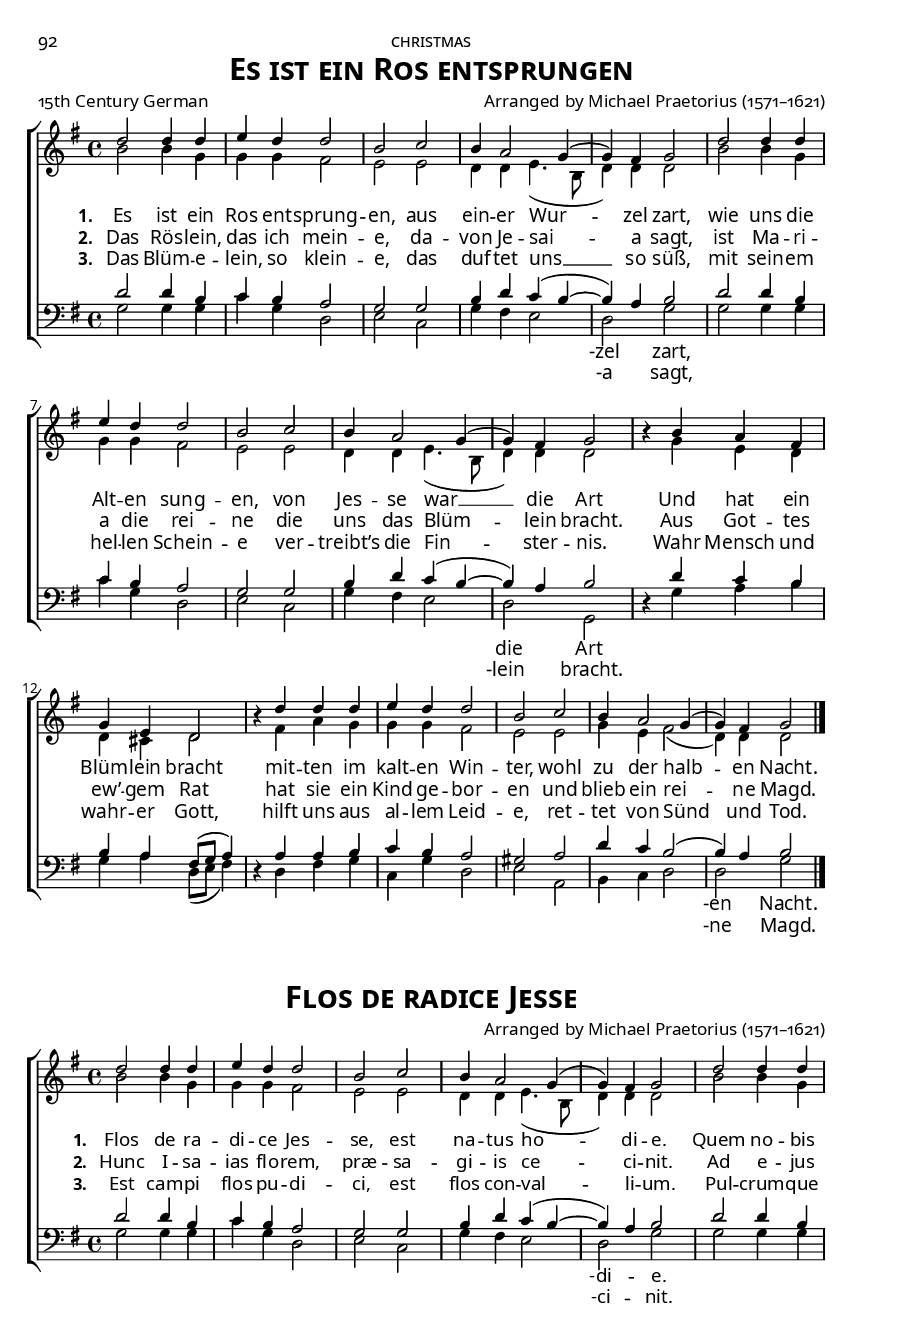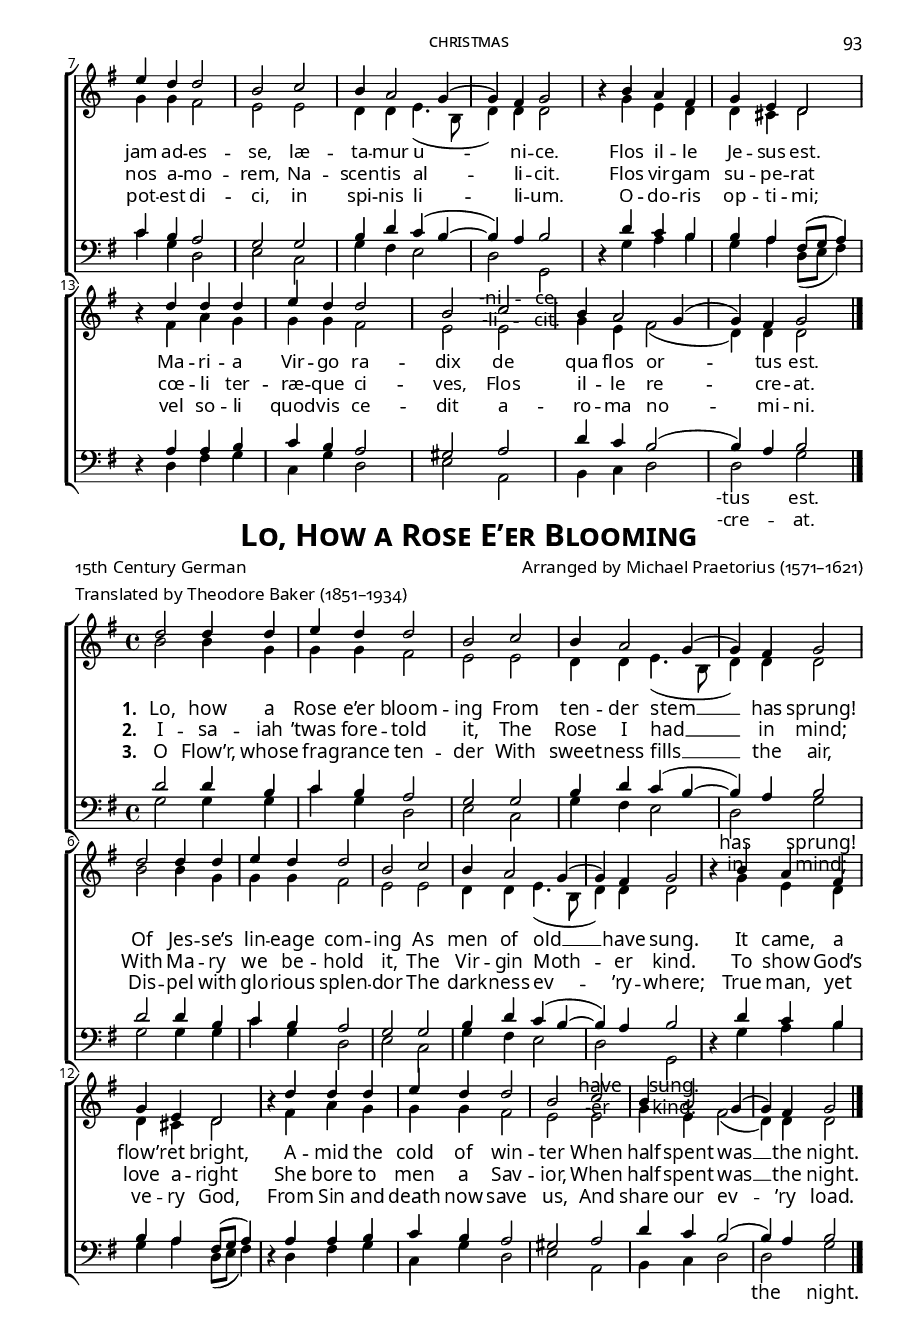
\version "2.14.2"
\include "util.ly"
\header {
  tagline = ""%\markup { "from" \concat{\italic "HymnsAndCarolsOfChristmas.com"}}
}
\paper {
  print-all-headers = ##t
  paper-height = 9\in
  paper-width = 6\in
  indent = 0\in
  %system-system-spacing = #'((basic-distance . 10) (padding . 0))
  system-system-spacing =
    #'((basic-distance . 0)
       (minimum-distance . 0)
       (padding . -12)
       (stretchability . 100))
  %markup-system-spacing =
  %  #'((basic-distance . 0)
  %     (minimum-distance . 0)
  %     (padding . -5)
  %     (stretchability . 100))
  score-markup-spacing =
    #'((basic-distance . 0)
       (minimum-distance . 0)
       (padding . -2)
       (stretchability . 100))
%{IF_LESSER
  markup-system-spacing #'stretchability = 50
  top-markup-spacing #'stretchability = 30
  last-bottom-spacing #'stretchability = 60
%}%END_IF_LESSER
  ragged-last-bottom = ##f
  ragged-bottom = ##f
  two-sided = ##t
  inner-margin = 0.5\in
  outer-margin = 0.25\in
  top-margin = 0.25\in
  bottom-margin = 0.25\in
  first-page-number = #092
  print-first-page-number = ##t
  headerLine = \markup{\override #'(font-name . "Garamond Premier Pro") \smallCapsOldStyle"christmas"}
  oddHeaderMarkup = \markup\fill-line{
     \override #'(font-name . "Garamond Premier Pro")\abs-fontsize #8.5
     \combine 
        \fill-line{"" \on-the-fly #print-page-number-check-first
        \oldStylePageNum""
        }
        \fill-line{\headerLine}
  }
  evenHeaderMarkup = \markup {
     \override #'(font-name . "Garamond Premier Pro")\abs-fontsize #8.5
     \combine
        \on-the-fly #print-page-number-check-first
        \oldStylePageNum""
        \fill-line{\headerLine}
  }
}
#(set-global-staff-size 15) \paper{ #(define fonts (make-pango-font-tree "GoudyOlSt BT" "Garamond Premier Pro" "Garamond Premier Pro" (/ 15 20))) }
global = {
  \key g \major
  \time 4/4
  \override DynamicLineSpanner #'staff-padding = #0.0
  \override DynamicLineSpanner #'Y-extent = #'(-1 . 1)
}

sopMusic = \relative c'' {
  d2 d4 d |
  e d d2 |
  b c |
  b4 a2 g4( |
  
  g) fis g2 |
  d' d4 d |
  e d d2 |
  b c |
  
  b4 a2 g4( |
  g) fis g2 |
  b4\rest b4 a fis |
  g e d2 |
  
  b'4\rest d4 d d |
  e d d2 |
  b c |
  b4\! a2 g4( |
  g) fis g2 \bar "|."
}
sopWords = \lyricmode {
  
}

altoMusic = \relative c'' {
  b2 b4 g |
  g g fis2 |
  e e |
  d4 d e4.( b8 |
  
  d4) d4 d2 |
  b'2 b4 g |
  g g fis2 |
  e e |
  
  d4 d e4.( b8 |
  d4) d d2 |
  s4 g e d |
  d cis d2 |
  
  s4 fis a g |
  g g fis2 |
  e e |
  g4 e fis2( |
  d4) d d2 \bar "|."
}
altoWords = \lyricmode {
  \dropLyricsV
  \set stanza = #"1. "
  Es ist ein Ros ent -- sprung -- en,
  aus ein -- er Wur -- zel zart,
  wie uns die Alt -- en sung -- en,
  von Jes -- se war __ die Art
  Und hat ein Blüm -- lein bracht
  mit -- ten im kalt -- en Win -- ter,
  wohl zu der halb -- en Nacht.
}
altoWordsII = \lyricmode {
  \dropLyricsV
  \set stanza = #"2. "
  Das Rös -- lein, das ich mein -- e,
  da -- von Je -- sai -- a sagt,
  ist Ma -- ri -- a die rei -- ne
  die uns das Blüm -- lein bracht.
  Aus Got -- tes ew’ -- gem Rat
  hat sie ein Kind ge -- bor -- en
  und blieb ein rei -- ne Magd.
}
altoWordsIII = \lyricmode {
  \dropLyricsV
  \set stanza = #"3. "
  Das Blüm -- e -- lein, so klein -- e,
  das duf -- tet uns __ so süß,
  mit sein -- em hel -- len Schein -- e
  ver -- treibt’s die Fin -- ster -- nis.
  Wahr Mensch und wahr -- er Gott,
  hilft uns aus al -- lem Leid -- e,
  ret -- tet von Sünd und Tod.
}
altoWordsIV = \lyricmode {
}
altoWordsV = \lyricmode {
}
altoWordsVI = \lyricmode {
}
tenorMusic = \relative c' {
  d2 d4 b |
  c b a2 |
  g g |
  b4 d c( b~ |
  
  b) a b2 |
  d d4 b |
  c b a2 |
  g g |
  
  b4 d c( b~ |
  b) a b2 |
  s4 d4 c b |
  b a fis8[( g] a4) |
  
  s4 a4 a b |
  c b a2 |
  gis a |
  d4 c b2( |
  b4) a b2 \bar "|."
}
tenorWords = \lyricmode {

}

bassMusic = \relative c {
  g'2 g4 g |
  c g d2 |
  e c |
  g'4 fis e2 |
  
  d2 g |
  g g4 g |
  c g d2 |
  e c |
  
  g'4 fis e2 |
  d g, |
  d'4\rest g a b |
  g a d,8[( e] fis4) |
  
  d4\rest d fis g |
  c, g' d2 |
  e a, |
  b4 c d2 |
  d g \bar "|."
}
bassWords = \lyricmode {
  \repeat unfold 11 { \skip 1 }
  -zel zart,
  \repeat unfold 11 { \skip 1 }
  die Art
  \repeat unfold 17 { \skip 1 }
  -en Nacht.
}
bassWordsII = \lyricmode {
  \repeat unfold 11 { \skip 1 }
  -a sagt,
  \repeat unfold 11 { \skip 1 }
  -lein bracht.
  \repeat unfold 17 { \skip 1 }
  -ne Magd.
}
bassWordsIII = \lyricmode {
  \repeat unfold 11 { \skip 1 }
  so süß,
  \repeat unfold 11 { \skip 1 }
  -ster -- nis.
  \repeat unfold 17 { \skip 1 }
  und Tod.
}

pianoRH = \relative c' {
  
}
pianoLH = \relative c' {
  
}

\score {
  <<
   \new ChoirStaff <<
%    \new Lyrics = sopranos \with { \override VerticalAxisGroup #'nonstaff-relatedstaff-spacing = #'((basic-distance . 1)) }
    \new Staff = women <<
      \new Voice = "sopranos" { \voiceOne << \global \sopMusic >> }
      \new Voice = "altos" { \voiceTwo << \global \altoMusic >> }
    >>
    \new Lyrics \with { alignAboveContext = #"women" \override VerticalAxisGroup #'nonstaff-relatedstaff-spacing = #'((basic-distance . 1))} \lyricsto "sopranos" \sopWords
    \new Lyrics = "altosVI"  \with { alignBelowContext = #"women" } \lyricsto "altos" \altoWordsVI
    \new Lyrics = "altosV"  \with { alignBelowContext = #"women" } \lyricsto "altos" \altoWordsV
    \new Lyrics = "altosIV"  \with { alignBelowContext = #"women" } \lyricsto "altos" \altoWordsIV
    \new Lyrics = "altosIII"  \with { alignBelowContext = #"women" } \lyricsto "altos" \altoWordsIII
    \new Lyrics = "altosII"  \with { alignBelowContext = #"women" } \lyricsto "altos" \altoWordsII
    \new Lyrics = "altos"  \with { alignBelowContext = #"women" \override VerticalAxisGroup #'nonstaff-relatedstaff-spacing = #'((basic-distance . 1)) } \lyricsto "altos" \altoWords
   \new Staff = men <<
      \clef bass
      \new Voice = "tenors" { \voiceOne << \global \tenorMusic >> }
      \new Voice = "basses" { \voiceTwo << \global \bassMusic >> }
    >>
    \new Lyrics \with { alignAboveContext = #"men" \override VerticalAxisGroup #'nonstaff-relatedstaff-spacing = #'((padding . 0.2)) } \lyricsto "tenors" \tenorWords
%{IF_LESSER
    \new Lyrics \with { alignBelowContext = #"men" \override VerticalAxisGroup #'nonstaff-relatedstaff-spacing = #'((basic-distance . 1)(padding . 0.2)) } \lyricsto "basses" \bassWordsIII
%}%END_IF_LESSER
    \new Lyrics \with { alignBelowContext = #"men" \override VerticalAxisGroup #'nonstaff-relatedstaff-spacing = #'((basic-distance . 1)(padding . 0.2)) } \lyricsto "basses" \bassWordsII
    \new Lyrics \with { alignBelowContext = #"men" \override VerticalAxisGroup #'nonstaff-relatedstaff-spacing = #'((basic-distance . 1)(padding . 0.2)) } \lyricsto "basses" \bassWords
  >>
%    \new PianoStaff << \new Staff { \new Voice { \pianoRH } } \new Staff { \clef "bass" \pianoLH } >>
  >>
  \layout {
    %#(layout-set-staff-size 15)
    %#(define fonts (make-pango-font-tree "GoudyOlSt BT" "Garamond Premier Pro" "Garamond Premier Pro" (/ 15 20)))
    \context {
      \Score
      %\override SpacingSpanner #'base-shortest-duration = #(ly:make-moment 1 8)
      %\override SpacingSpanner #'common-shortest-duration = #(ly:make-moment 1 4)
    }
    \context {
      % Remove all empty staves
      % \Staff \RemoveEmptyStaves \override VerticalAxisGroup #'remove-first = ##t
    }
    \context {
      \Lyrics
      \override LyricText #'X-offset = #center-on-word
    }
  }
  \header {
    title = \markup{\override #'(font-name . "Garamond Premier Pro Semibold"){ \abs-fontsize #15 \smallCapsOldStyle"Es ist ein Ros entsprungen"}}
    poet = \markup\oldStyleNum"15th Century German"
    composer = \markup\oldStyleNum"Arranged by Michael Praetorius (1571–1621)"
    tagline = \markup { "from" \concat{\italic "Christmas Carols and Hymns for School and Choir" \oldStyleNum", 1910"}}
  }
}








%IF_NOT_LESSER
global = {
  \key g \major
  \time 4/4
  \override DynamicLineSpanner #'staff-padding = #0.0
  \override DynamicLineSpanner #'Y-extent = #'(-1 . 1)
}

sopMusic = \relative c'' {
  d2 d4 d |
  e d d2 |
  b c |
  b4 a2 g4( |
  
  g) fis g2 |
  d' d4 d |
  e d d2 |
  b c |
  
  b4 a2 g4( |
  g) fis g2 |
  b4\rest b4 a fis |
  g e d2 |
  
  b'4\rest d4 d d |
  e d d2 |
  b c |
  b4 a2 g4( |
  g) fis g2 \bar "|."
}
sopWords = \lyricmode {
  
}

altoMusic = \relative c'' {
  b2 b4 g |
  g g fis2 |
  e e |
  d4 d e4.( b8 |
  
  d4) d4 d2 |
  b'2 b4 g |
  g g fis2 |
  e e |
  
  d4 d e4.( b8 |
  d4) d d2 |
  s4 g e d |
  d cis d2 |
  
  s4 fis a g |
  g g fis2 |
  e e |
  g4 e fis2( |
  d4) d d2 \bar "|."
}
altoWords = \lyricmode {
  \dropLyricsV
  \set stanza = #"1. "
  Flos de ra -- di -- ce Jes -- se, est na -- tus ho -- di -- e.
  Quem no -- bis jam ad -- es -- se, læ -- ta -- mur u -- ni -- ce.
  Flos il -- le Je -- sus est.
  Ma -- ri -- a Vir -- go ra -- dix de qua flos or -- tus est.
}
altoWordsII = \lyricmode {
  \dropLyricsV
  \set stanza = #"2. "
  Hunc I -- sa -- ias flo -- rem, præ -- sa -- gi -- is ce -- ci -- nit.
  Ad e -- jus nos a -- mo -- rem, Na -- scen -- tis al -- li -- cit.
  Flos vir -- gam su -- pe -- rat
  cœ -- li ter -- ræ -- que ci -- ves, Flos il -- le re -- cre -- at.
}
altoWordsIII = \lyricmode {
  \dropLyricsV
  \set stanza = #"3. "
  Est cam -- pi flos pu -- di -- ci, est flos con -- val -- li -- um.
  Pul -- crum -- que pot -- est di -- ci, in spi -- nis li -- li -- um.
  O -- do -- ris op -- ti -- mi;
  vel so -- li quod -- vis ce -- dit a -- ro -- ma no -- mi -- ni.
}
altoWordsIV = \lyricmode {
  \set stanza = #"4. "
%  Hic su -- o flos o -- do -- re, fi -- de -- les at -- tra -- hit. 
%  Di -- vi -- no mox a -- mo -- re, at -- trac -- tos im -- bu -- it.
%  O flos o gra -- ti -- a:
%  ad te sus -- pi -- ro, de te me sa -- ti -- a.
}
altoWordsV = \lyricmode {
}
altoWordsVI = \lyricmode {
}
tenorMusic = \relative c' {
  d2 d4 b |
  c b a2 |
  g g |
  b4 d c( b~ |
  
  b) a b2 |
  d d4 b |
  c b a2 |
  g g |
  
  b4 d c( b~ |
  b) a b2 |
  s4 d4 c b |
  b a fis8[( g] a4) |
  
  s4 a4 a b |
  c b a2 |
  gis a |
  d4 c b2( |
  b4) a b2 \bar "|."
}
tenorWords = \lyricmode {

}

bassMusic = \relative c {
  g'2 g4 g |
  c g d2 |
  e c |
  g'4 fis e2 |
  
  d2 g |
  g g4 g |
  c g d2 |
  e c |
  
  g'4 fis e2 |
  d g, |
  d'4\rest g a b |
  g a d,8[( e] fis4) |
  
  d4\rest d fis g |
  c, g' d2 |
  e a, |
  b4 c d2 |
  d g \bar "|."
}
bassWords = \lyricmode {
  \repeat unfold 11 { \skip 1 }
  -di -- e.
  \repeat unfold 11 { \skip 1 }
  -ni -- ce.
  \repeat unfold 17 { \skip 1 }
  -tus est.
}
bassWordsII = \lyricmode {
  \repeat unfold 11 { \skip 1 }
  -ci -- nit.
  \repeat unfold 11 { \skip 1 }
  -li -- cit.
  \repeat unfold 17 { \skip 1 }
  -cre -- at.
}

pianoRH = \relative c' {
  
}
pianoLH = \relative c' {
  
}

\score {
  <<
   \new ChoirStaff <<
%    \new Lyrics = sopranos \with { \override VerticalAxisGroup #'nonstaff-relatedstaff-spacing = #'((basic-distance . 1)) }
    \new Staff = women <<
      \new Voice = "sopranos" { \voiceOne << \global \sopMusic >> }
      \new Voice = "altos" { \voiceTwo << \global \altoMusic >> }
    >>
    \new Lyrics \with { alignAboveContext = #"women" \override VerticalAxisGroup #'nonstaff-relatedstaff-spacing = #'((basic-distance . 1))} \lyricsto "sopranos" \sopWords
    \new Lyrics = "altosVI"  \with { alignBelowContext = #"women" } \lyricsto "altos" \altoWordsVI
    \new Lyrics = "altosV"  \with { alignBelowContext = #"women" } \lyricsto "altos" \altoWordsV
    \new Lyrics = "altosIV"  \with { alignBelowContext = #"women" } \lyricsto "altos" \altoWordsIV
    \new Lyrics = "altosIII"  \with { alignBelowContext = #"women" } \lyricsto "altos" \altoWordsIII
    \new Lyrics = "altosII"  \with { alignBelowContext = #"women" } \lyricsto "altos" \altoWordsII
    \new Lyrics = "altos"  \with { alignBelowContext = #"women" \override VerticalAxisGroup #'nonstaff-relatedstaff-spacing = #'((basic-distance . 1)) } \lyricsto "altos" \altoWords
   \new Staff = men <<
      \clef bass
      \new Voice = "tenors" { \voiceOne << \global \tenorMusic >> }
      \new Voice = "basses" { \voiceTwo << \global \bassMusic >> }
    >>
    \new Lyrics \with { alignAboveContext = #"men" \override VerticalAxisGroup #'nonstaff-relatedstaff-spacing = #'((basic-distance . 1)(padding . 0.2)) } \lyricsto "tenors" \tenorWords
    \new Lyrics \with { alignBelowContext = #"men" \override VerticalAxisGroup #'nonstaff-relatedstaff-spacing = #'((basic-distance . 1)(padding . 0.2)) } \lyricsto "basses" \bassWordsII
    \new Lyrics \with { alignBelowContext = #"men" \override VerticalAxisGroup #'nonstaff-relatedstaff-spacing = #'((basic-distance . 1)(padding . 0.2)) } \lyricsto "basses" \bassWords
  >>
%    \new PianoStaff << \new Staff { \new Voice { \pianoRH } } \new Staff { \clef "bass" \pianoLH } >>
  >>
  \layout {
    #(define fonts (make-pango-font-tree "GoudyOlSt BT" "Garamond Premier Pro" "Garamond Premier Pro" (/ 14.6 20)))
    \context {
      \Score
      \override SpacingSpanner #'base-shortest-duration = #(ly:make-moment 1 2)
      \override SpacingSpanner #'common-shortest-duration = #(ly:make-moment 1 2)
    }
    \context {
      % Remove all empty staves
      % \Staff \RemoveEmptyStaves \override VerticalAxisGroup #'remove-first = ##t
    }
%6.14g    \context { \Lyrics \override LyricText #'font-size = #0.6 }
%6x9 \context {\Lyrics\override LyricText #'font-size = #1.2 }
    \context {
      \Lyrics
      \override LyricText #'X-offset = #center-on-word
    }
  }
  \header {
    title = \markup{\override #'(font-name . "Garamond Premier Pro Semibold"){ \abs-fontsize #15 \smallCapsOldStyle"Flos de radice Jesse"}}
    composer = \markup\oldStyleNum"Arranged by Michael Praetorius (1571–1621)"
    %tagline = \markup { "from" \italic {HymnsAndCarolsOfChristmas.com}}
  }
}
%END_IF_NOT_LESSER







global = {
  \key g \major
  \time 4/4
  \override DynamicLineSpanner #'staff-padding = #0.0
  \override DynamicLineSpanner #'Y-extent = #'(-1 . 1)
}

sopMusic = \relative c'' {
  d2 d4 d |
  e d d2 |
  b c |
  b4 a2 g4( |
  
  g) fis g2 |
  d' d4 d |
  e d d2 |
  b c |
  
  b4 a2 g4( |
  g) fis g2 |
  b4\rest b4 a fis |
  g e d2 |
  
  b'4\rest d4 d d |
  e d d2 |
  b c |
  b4 a2 g4( |
  g) fis g2 \bar "|."
}
sopWords = \lyricmode {
  
}

altoMusic = \relative c'' {
  b2 b4 g |
  g g fis2 |
  e e |
  d4 d e4.( b8 |
  
  d4) d4 d2 |
  b'2 b4 g |
  g g fis2 |
  e e |
  
  d4 d e4.( b8 |
  d4) d d2 |
  s4 g e d |
  d cis d2 |
  
  s4 fis a g |
  g g fis2 |
  e e |
  g4 e fis2( |
  d4) d d2 \bar "|."
}
altoWords = \lyricmode {
  \dropLyricsV
  \set stanza = #"1. "
  Lo, how a Rose e’er bloom -- ing
  From ten -- der stem __ has sprung!
  Of Jes -- se’s lin -- eage com -- ing
  As men of old __ have sung.
  It came, a flow’r -- et bright,
  A -- mid the cold of win -- ter
  When half -- spent was __ the night.
}
altoWordsII = {
  \dropLyricsV
  \set stanza = \markup{"2. "}
  \lyricmode {
    I -- sa -- iah ’twas fore -- told it,
    The Rose I had __ in mind;
    With Ma -- ry we be -- hold it,
    The Vir -- gin Moth -- er kind.
    To show God’s love a -- right
    She bore to men a Sav -- ior,
    When half -- spent was __ the night.
  }
}
altoWordsIII = \lyricmode {
  \dropLyricsV
  \set stanza = #"3. "
  O Flow’r, whose fra -- grance ten -- der
  With sweet -- ness fills __ the air,
  Dis -- pel with glo -- rious splen -- dor
  The dark -- ness ev -- ’ry -- where;
  True man, yet ve -- ry God,
  From Sin and death now save us,
  And share our ev -- ’ry load.
}
altoWordsIV = \lyricmode {
}
altoWordsV = \lyricmode {
}
altoWordsVI = \lyricmode {
}
tenorMusic = \relative c' {
  d2 d4 b |
  c b a2 |
  g g |
  b4 d c( b~ |
  
  b) a b2 |
  d d4 b |
  c b a2 |
  g g |
  
  b4 d c( b~ |
  b) a b2 |
  s4 d4 c b |
  b a fis8[( g] a4) |
  
  s4 a4 a b |
  c b a2 |
  gis a |
  d4 c b2( |
  b4) a b2 \bar "|."
}
tenorWords = \lyricmode {

}

bassMusic = \relative c {
  g'2 g4 g |
  c g d2 |
  e c |
  g'4 fis e2 |
  
  d2 g |
  g g4 g |
  c g d2 |
  e c |
  
  g'4 fis e2 |
  d g, |
  d'4\rest g a b |
  g a d,8[( e] fis4) |
  
  d4\rest d fis g |
  c, g' d2 |
  e a, |
  b4 c d2 |
  d g \bar "|."
}
bassWords = \lyricmode {
  \repeat unfold 11 { \skip 1 }
  has sprung!
  \repeat unfold 11 { \skip 1 }
  have sung.
  \repeat unfold 17 { \skip 1 }
  the night.
}
bassWordsII = \lyricmode {
  \repeat unfold 11 { \skip 1 }
  in mind;
  \repeat unfold 11 { \skip 1 }
  -er kind.
%{IF_LESSER
  \repeat unfold 17 { \skip 1 }
  the night.
%}%END_IF_LESSER
}
bassWordsIII = \lyricmode {
  \repeat unfold 11 { \skip 1 }
  the air,
  \repeat unfold 11 { \skip 1 }
  ’ry -- where;
  \repeat unfold 17 { \skip 1 }
  ’ry load.
}

pianoRH = \relative c' {
  
}
pianoLH = \relative c' {
  
}

\score {
  <<
   \new ChoirStaff <<
%    \new Lyrics = sopranos \with { \override VerticalAxisGroup #'nonstaff-relatedstaff-spacing = #'((basic-distance . 1)) }
    \new Staff = women <<
      \new Voice = "sopranos" { \voiceOne << \global \sopMusic >> }
      \new Voice = "altos" { \voiceTwo << \global \altoMusic >> }
    >>
    \new Lyrics \with { alignAboveContext = #"women" \override VerticalAxisGroup #'nonstaff-relatedstaff-spacing = #'((basic-distance . 1))} \lyricsto "sopranos" \sopWords
    \new Lyrics = "altosVI"  \with { alignBelowContext = #"women" } \lyricsto "altos" \altoWordsVI
    \new Lyrics = "altosV"  \with { alignBelowContext = #"women" } \lyricsto "altos" \altoWordsV
    \new Lyrics = "altosIV"  \with { alignBelowContext = #"women" } \lyricsto "altos" \altoWordsIV
    \new Lyrics = "altosIII"  \with { alignBelowContext = #"women" } \lyricsto "altos" \altoWordsIII
    \new Lyrics = "altosII"  \with { alignBelowContext = #"women" } \lyricsto "altos" \altoWordsII
    \new Lyrics = "altos"  \with { alignBelowContext = #"women" \override VerticalAxisGroup #'nonstaff-relatedstaff-spacing = #'((basic-distance . 1)) } \lyricsto "altos" \altoWords
   \new Staff = men <<
      \clef bass
      \new Voice = "tenors" { \voiceOne << \global \tenorMusic >> }
      \new Voice = "basses" { \voiceTwo << \global \bassMusic >> }
    >>
    \new Lyrics \with { alignAboveContext = #"men" \override VerticalAxisGroup #'nonstaff-relatedstaff-spacing = #'((basic-distance . 1)(padding . 0.2)) } \lyricsto "tenors" \tenorWords
%{IF_LESSER
    \new Lyrics \with { alignBelowContext = #"men" \override VerticalAxisGroup #'nonstaff-relatedstaff-spacing = #'((basic-distance . 1)(padding . 0.2)) } \lyricsto "basses" \bassWordsIII
%}%END_IF_LESSER
    \new Lyrics \with { alignBelowContext = #"men" \override VerticalAxisGroup #'nonstaff-relatedstaff-spacing = #'((basic-distance . 1)(padding . 0.2)) } \lyricsto "basses" \bassWordsII
    \new Lyrics \with { alignBelowContext = #"men" \override VerticalAxisGroup #'nonstaff-relatedstaff-spacing = #'((basic-distance . 1)(padding . 0.2)) } \lyricsto "basses" \bassWords
  >>
%    \new PianoStaff << \new Staff { \new Voice { \pianoRH } } \new Staff { \clef "bass" \pianoLH } >>
  >>
  \layout {
    %#(layout-set-staff-size 15)
    %#(define fonts (make-pango-font-tree "GoudyOlSt BT" "Garamond Premier Pro" "Garamond Premier Pro" (/ 15 20)))
    \context {
      \Score
      %\override SpacingSpanner #'base-shortest-duration = #(ly:make-moment 1 8)
      %\override SpacingSpanner #'common-shortest-duration = #(ly:make-moment 1 4)
    }
    \context {
      % Remove all empty staves
      % \Staff \RemoveEmptyStaves \override VerticalAxisGroup #'remove-first = ##t
    }
    \context {
      \Lyrics
      \override LyricText #'X-offset = #center-on-word
    }
  }
  \header {
    title = \markup{\override #'(font-name . "Garamond Premier Pro Semibold"){ \abs-fontsize #15 \smallCapsOldStyle"Lo, How a Rose E’er Blooming"}}
    poet = \markup\oldStyleNum"15th Century German"
    meter = \markup\oldStyleNum"Translated by Theodore Baker (1851–1934)"
    composer = \markup\oldStyleNum"Arranged by Michael Praetorius (1571–1621)"
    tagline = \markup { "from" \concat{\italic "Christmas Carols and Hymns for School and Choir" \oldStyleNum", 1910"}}
  }
}

